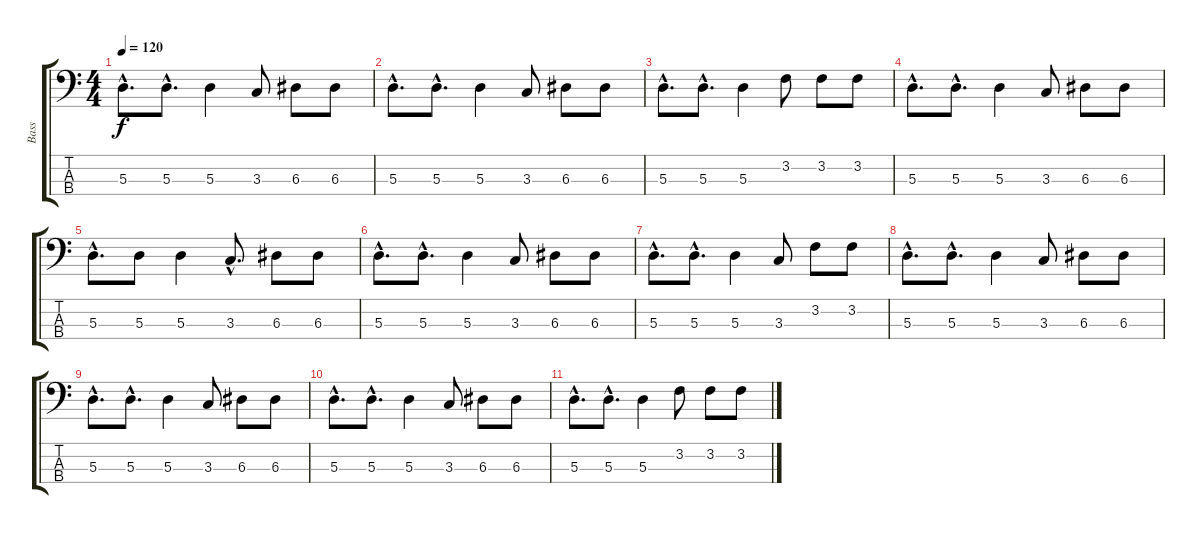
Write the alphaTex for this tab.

\track ("Bass" "Bass") {instrument electricbasspick}
\staff {score tabs}
\tuning (G2 D2 A1 D1) {hide}
\ts (4 4)
\tempo 120
\clef f4
\ks c
5.3{hac}.8{d dy f} 5.3{hac}.8{d} 5.3.4 3.3.8 6.3.8 6.3.8 |
5.3{hac}.8{d} 5.3{hac}.8{d} 5.3.4 3.3.8 6.3.8 6.3.8 |
5.3{hac}.8{d} 5.3{hac}.8{d} 5.3.4 3.2.8 3.2.8 3.2.8 |
5.3{hac}.8{d} 5.3{hac}.8{d} 5.3.4 3.3.8 6.3.8 6.3.8 |
5.3{hac}.8{d} 5.3.8 5.3.4 3.3{hac}.8{d} 6.3.8 6.3.8 |
5.3{hac}.8{d} 5.3{hac}.8{d} 5.3.4 3.3.8 6.3.8 6.3.8 |
5.3{hac}.8{d} 5.3{hac}.8{d} 5.3.4 3.3.8 3.2.8 3.2.8 |
5.3{hac}.8{d} 5.3{hac}.8{d} 5.3.4 3.3.8 6.3.8 6.3.8 |
5.3{hac}.8{d} 5.3{hac}.8{d} 5.3.4 3.3.8 6.3.8 6.3.8 |
5.3{hac}.8{d} 5.3{hac}.8{d} 5.3.4 3.3.8 6.3.8 6.3.8 |
5.3{hac}.8{d} 5.3{hac}.8{d} 5.3.4 3.2.8 3.2.8 3.2.8
